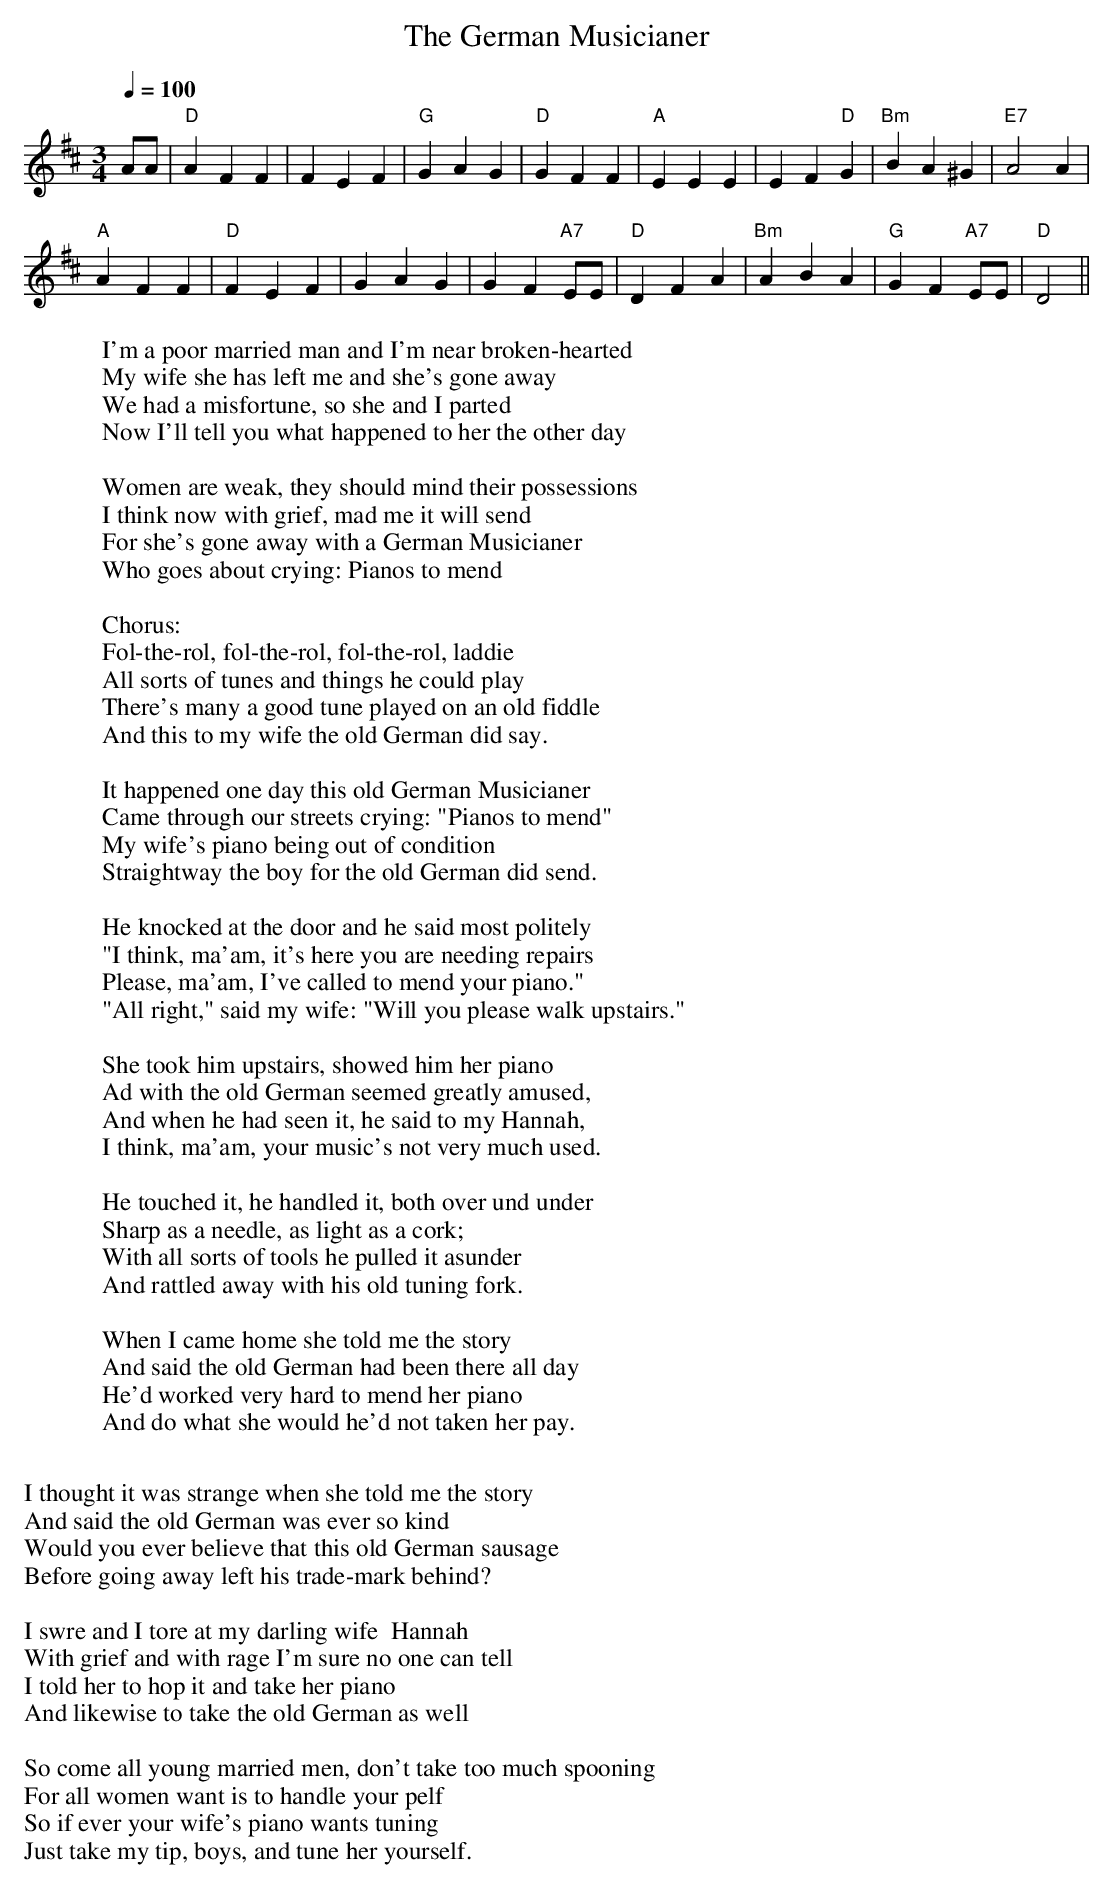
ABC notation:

X:1
T:German Musicianer, The
M:3/4
L:1/8
Q:1/4=100
W:I'm a poor married man and I'm near broken-hearted
W:My wife she has left me and she's gone away
W:We had a misfortune, so she and I parted
W:Now I'll tell you what happened to her the other day
W:
W:Women are weak, they should mind their possessions
W:I think now with grief, mad me it will send
W:For she's gone away with a German Musicianer
W:Who goes about crying: Pianos to mend
W:
W:  Chorus:
W:  Fol-the-rol, fol-the-rol, fol-the-rol, laddie
W:  All sorts of tunes and things he could play
W:  There's many a good tune played on an old fiddle
W:  And this to my wife the old German did say.
W:
W:It happened one day this old German Musicianer
W:Came through our streets crying: "Pianos to mend"
W:My wife's piano being out of condition
W:Straightway the boy for the old German did send.
W:
W:He knocked at the door and he said most politely
W:"I think, ma'am, it's here you are needing repairs
W:Please, ma'am, I've called to mend your piano."
W:"All right," said my wife: "Will you please walk upstairs."
W:
W:She took him upstairs, showed him her piano
W:Ad with the old German seemed greatly amused,
W:And when he had seen it, he said to my Hannah,
W:I think, ma'am, your music's not very much used.
W:
W:He touched it, he handled it, both over und under
W:Sharp as a needle, as light as a cork;
W:With all sorts of tools he pulled it asunder
W:And rattled away with his old tuning fork.
W:
W:When I came home she told me the story
W:And said the old German had been there all day
W:He'd worked very hard to mend her piano
W:And do what she would he'd not taken her pay.
W:
W:I thought it was strange when she told me the story
W:And said the old German was ever so kind
W:Would you ever believe that this old German sausage
W:Before going away left his trade-mark behind?
W:
W:I swre and I tore at my darling wife  Hannah
W:With grief and with rage I'm sure no one can tell
W:I told her to hop it and take her piano
W:And likewise to take the old German as well
W:
W:So come all young married men, don't take too much spooning
W:For all women want is to handle your pelf
W:So if ever your wife's piano wants tuning
W:Just take my tip, boys, and tune her yourself.
K:D
AA |"D"A2 F2 F2|F2 E2 F2|"G"G2 A2 G2|"D"G2 F2 F2|\
"A"E2 E2 E2|E2 F2 "D"G2|"Bm"B2 A2 ^G2|"E7"A4 A2|
"A"A2 F2 F2|"D"F2 E2 F2|G2 A2 G2|G2 F2 "A7"EE|\
"D"D2 F2 A2|"Bm"A2 B2 A2|"G"G2 F2 "A7"EE|"D"D4 ||
